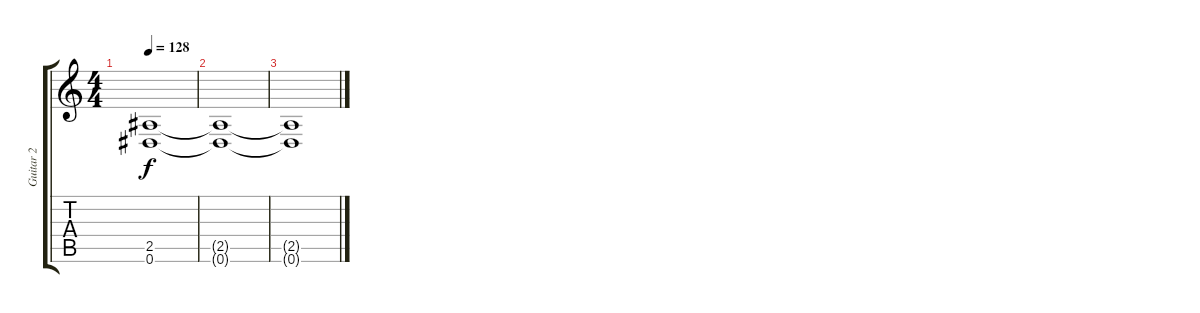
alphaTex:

\track ("Guitar 2" "Guitar 2") {instrument overdrivenguitar}
\staff {score tabs}
\tuning (Eb4 Bb3 Gb3 Db3 Ab2 Eb2) {hide}
\ts (4 4)
\tempo 128
\clef g2
\ks c
(2.5{t} 0.6{t}).1{dy f} |
(2.5{t} 0.6{t}).1 |
(2.5{t} 0.6{t}).1
